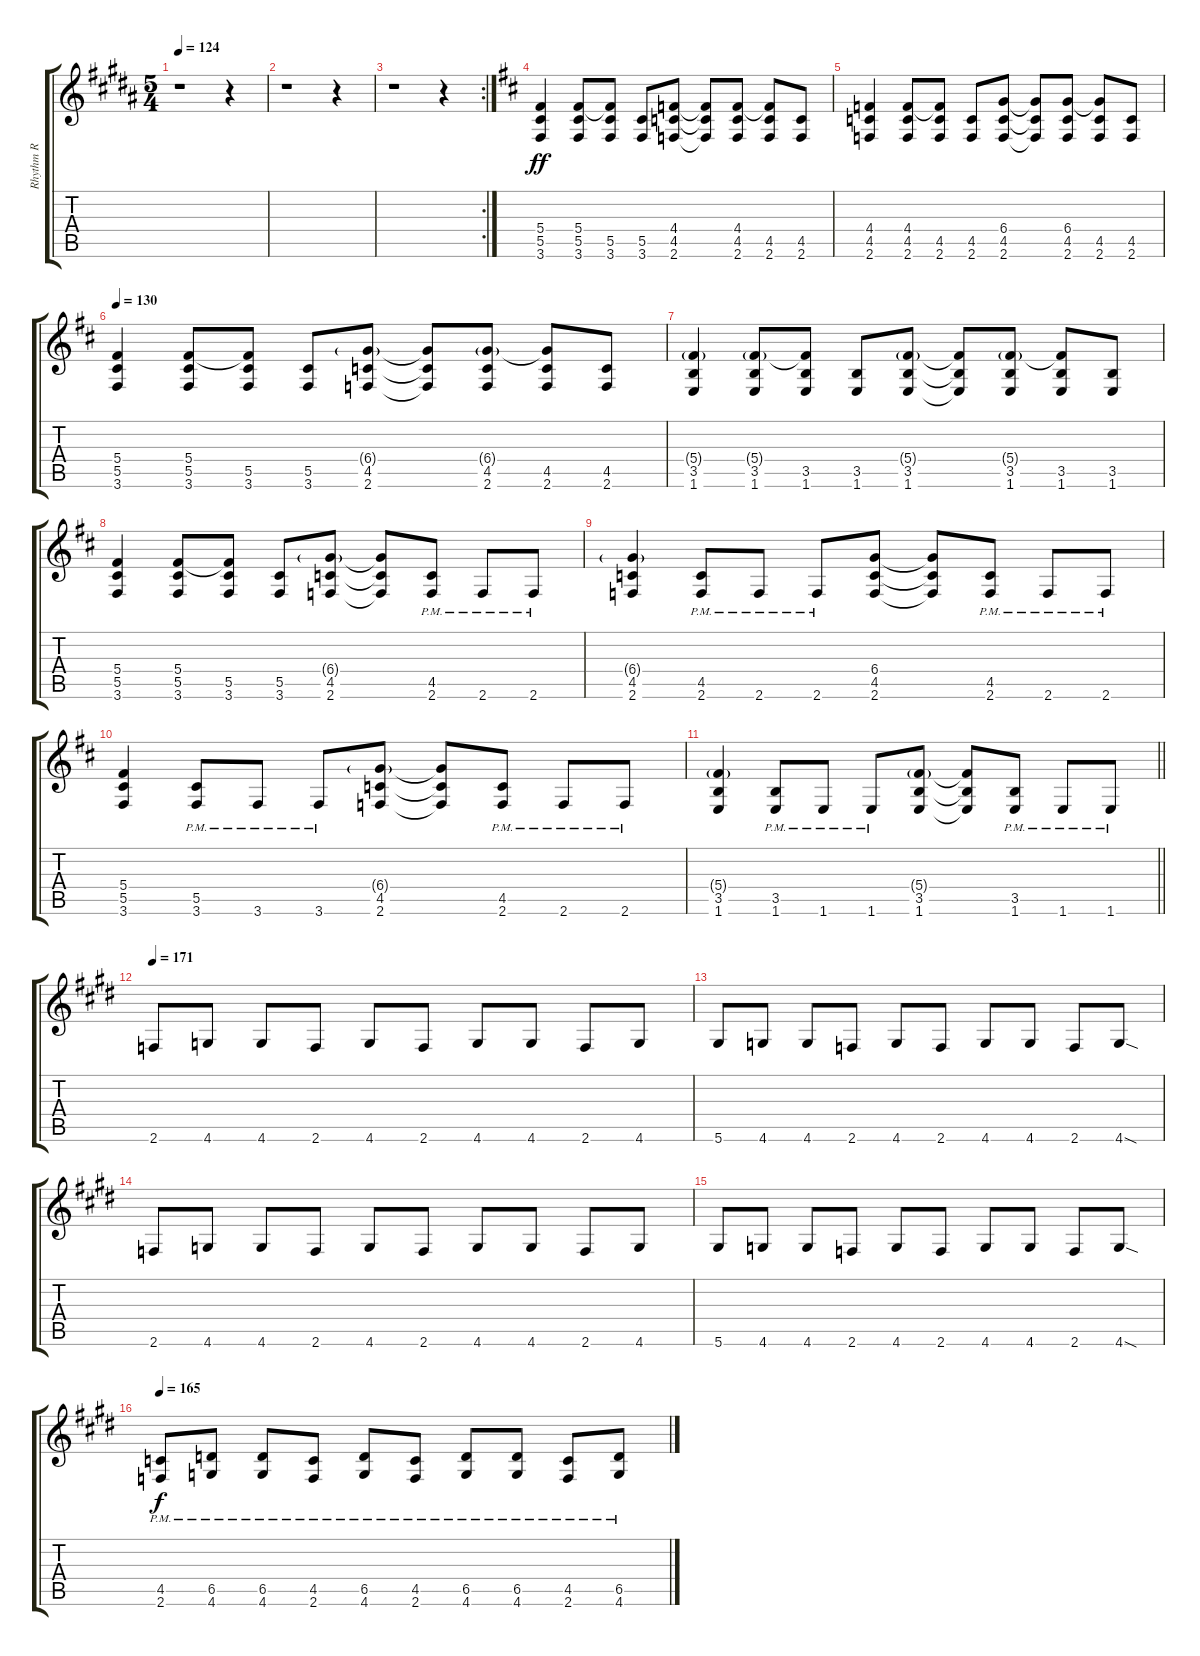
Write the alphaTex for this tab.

\track ("Rhythm R" "Rhythm R") {instrument distortionguitar}
\staff {score tabs}
\tuning (Eb4 Bb3 Gb3 Db3 Ab2 Eb2) {hide}
\ts (5 4)
\tempo 124
\clef g2
\ks b
r.1{dy ppp} r.4 |
r.1 r.4 |
\rc 2
r.1 r.4 |
\ks d
(5.4 5.5 3.6).4{dy ff} (5.4 5.5 3.6).8 (5.4{t} 5.5 3.6).8 (5.5 3.6).8 (4.4 4.5 2.6).8 (4.4{t} 4.5{t} 2.6{t}).8 (4.4 4.5 2.6).8 (4.4{t} 4.5 2.6).8 (4.5 2.6).8 |
(4.4 4.5 2.6).4 (4.4 4.5 2.6).8 (4.4{t} 4.5 2.6).8 (4.5 2.6).8 (6.4 4.5 2.6).8 (6.4{t} 4.5{t} 2.6{t}).8 (6.4 4.5 2.6).8 (6.4{t} 4.5 2.6).8 (4.5 2.6).8 |
\tempo 130
(5.4 5.5 3.6).4 (5.4 5.5 3.6).8 (5.4{t} 5.5 3.6).8 (5.5 3.6).8 (6.4{g} 4.5 2.6).8 (6.4{t} 4.5{t} 2.6{t}).8 (6.4{g} 4.5 2.6).8 (6.4{t} 4.5 2.6).8 (4.5 2.6).8 |
(5.4{g} 3.5 1.6).4 (5.4{g} 3.5 1.6).8 (5.4{t} 3.5 1.6).8 (3.5 1.6).8 (5.4{g} 3.5 1.6).8 (5.4{t} 3.5{t} 1.6{t}).8 (5.4{g} 3.5 1.6).8 (5.4{t} 3.5 1.6).8 (3.5 1.6).8 |
(5.4 5.5 3.6).4 (5.4 5.5 3.6).8 (5.4{t} 5.5 3.6).8 (5.5 3.6).8 (6.4{g} 4.5 2.6).8 (6.4{t} 4.5{t} 2.6{t}).8 (4.5{pm} 2.6{pm}).8 2.6{pm}.8 2.6{pm}.8 |
(6.4{g} 4.5 2.6).4 (4.5{pm} 2.6{pm}).8 2.6{pm}.8 2.6{pm}.8 (6.4 4.5 2.6).8 (6.4{t} 4.5{t} 2.6{t}).8 (4.5{pm} 2.6{pm}).8 2.6{pm}.8 2.6{pm}.8 |
(5.4 5.5 3.6).4 (5.5{pm} 3.6{pm}).8 3.6{pm}.8 3.6{pm}.8 (6.4{g} 4.5 2.6).8 (6.4{t} 4.5{t} 2.6{t}).8 (4.5{pm} 2.6{pm}).8 2.6{pm}.8 2.6{pm}.8 |
\barLineRight lightlight
(5.4{g} 3.5 1.6).4 (3.5{pm} 1.6{pm}).8 1.6{pm}.8 1.6{pm}.8 (5.4{g} 3.5 1.6).8 (5.4{t} 3.5{t} 1.6{t}).8 (3.5{pm} 1.6{pm}).8 1.6{pm}.8 1.6{pm}.8 |
\tempo 171
\ks e
2.6.8 4.6.8 4.6.8 2.6.8 4.6.8 2.6.8 4.6.8 4.6.8 2.6.8 4.6.8 |
5.6.8 4.6.8 4.6.8 2.6.8 4.6.8 2.6.8 4.6.8 4.6.8 2.6.8 4.6{sod}.8 |
2.6.8 4.6.8 4.6.8 2.6.8 4.6.8 2.6.8 4.6.8 4.6.8 2.6.8 4.6.8 |
5.6.8 4.6.8 4.6.8 2.6.8 4.6.8 2.6.8 4.6.8 4.6.8 2.6.8 4.6{sod}.8 |
\tempo 165
(4.5{pm} 2.6{pm}).8{dy f} (6.5{pm} 4.6{pm}).8 (6.5{pm} 4.6{pm}).8 (4.5{pm} 2.6{pm}).8 (6.5{pm} 4.6{pm}).8 (4.5{pm} 2.6{pm}).8 (6.5{pm} 4.6{pm}).8 (6.5{pm} 4.6{pm}).8 (4.5{pm} 2.6{pm}).8 (6.5{pm} 4.6{pm}).8
